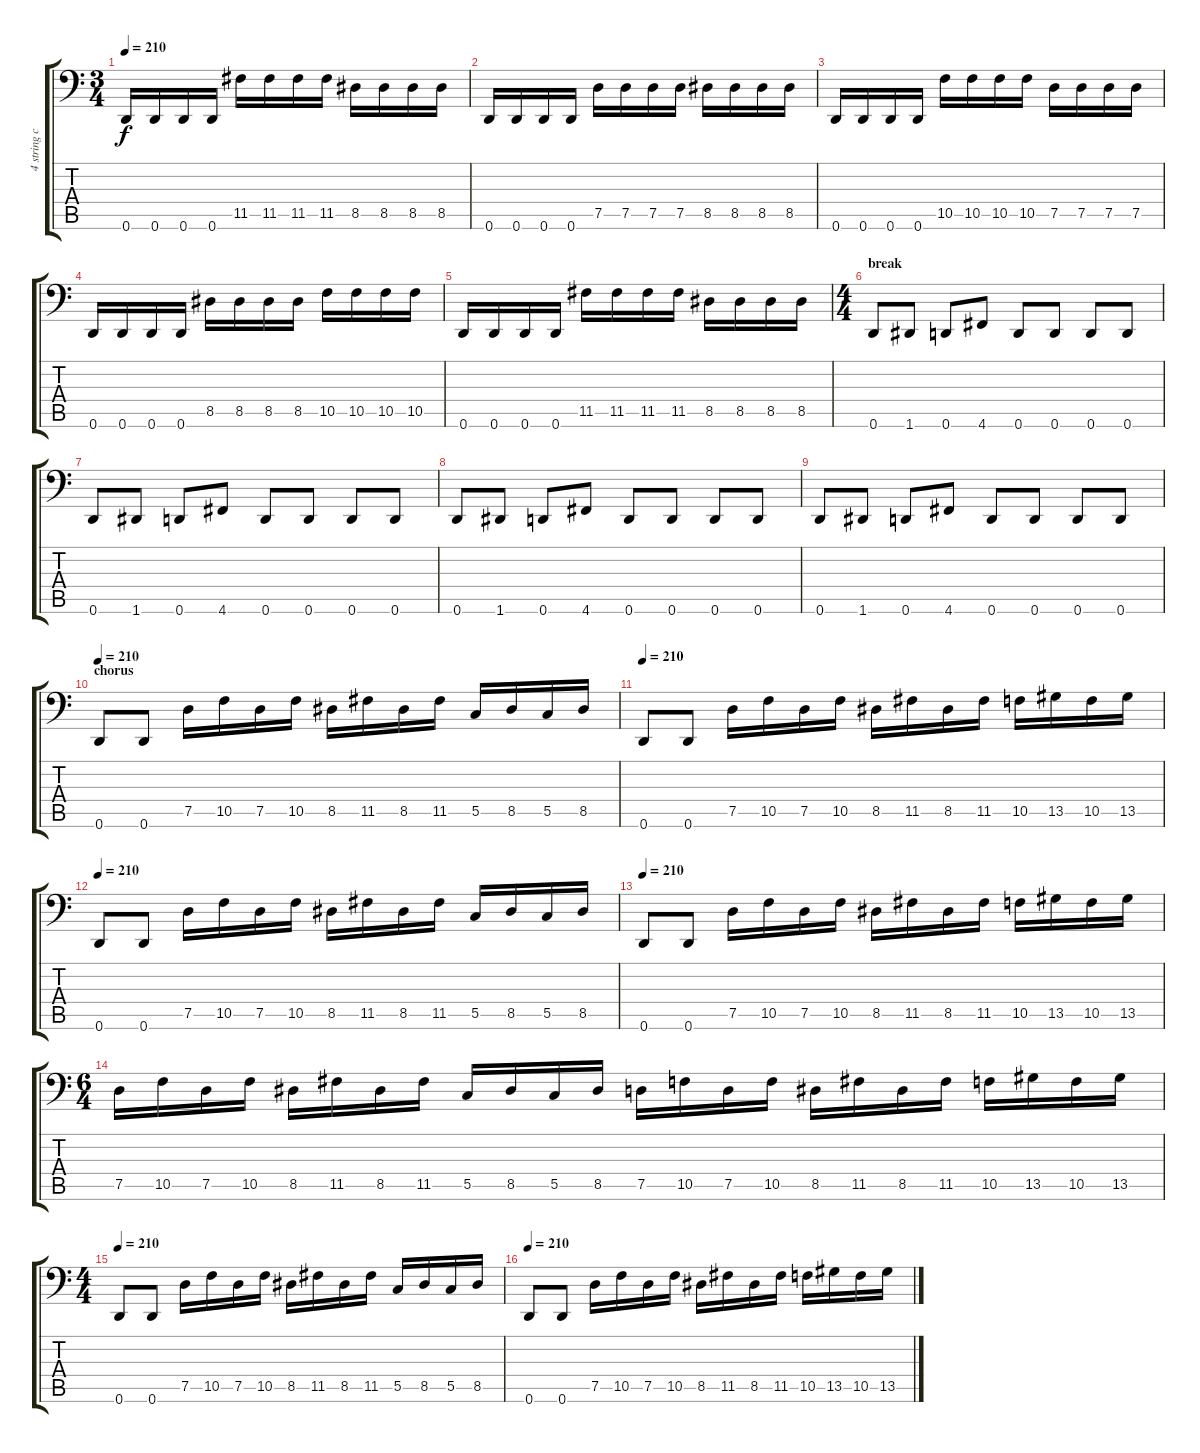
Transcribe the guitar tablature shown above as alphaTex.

\track ("4 string crushfuck" "4 string c") {instrument electricbassfinger}
\staff {score tabs}
\tuning (D3 A2 F2 C2 G1 D1) {hide}
\ts (3 4)
\tempo 210
\clef f4
\ks c
0.6.16{dy f} 0.6.16 0.6.16 0.6.16 11.5.16 11.5.16 11.5.16 11.5.16 8.5.16 8.5.16 8.5.16 8.5.16 |
0.6.16 0.6.16 0.6.16 0.6.16 7.5.16 7.5.16 7.5.16 7.5.16 8.5.16 8.5.16 8.5.16 8.5.16 |
0.6.16 0.6.16 0.6.16 0.6.16 10.5.16 10.5.16 10.5.16 10.5.16 7.5.16 7.5.16 7.5.16 7.5.16 |
0.6.16 0.6.16 0.6.16 0.6.16 8.5.16 8.5.16 8.5.16 8.5.16 10.5.16 10.5.16 10.5.16 10.5.16 |
0.6.16 0.6.16 0.6.16 0.6.16 11.5.16 11.5.16 11.5.16 11.5.16 8.5.16 8.5.16 8.5.16 8.5.16 |
\ts (4 4)
\section ("" "break")
0.6.8 1.6.8 0.6.8 4.6.8 0.6.8 0.6.8 0.6.8 0.6.8 |
0.6.8 1.6.8 0.6.8 4.6.8 0.6.8 0.6.8 0.6.8 0.6.8 |
0.6.8 1.6.8 0.6.8 4.6.8 0.6.8 0.6.8 0.6.8 0.6.8 |
0.6.8 1.6.8 0.6.8 4.6.8 0.6.8 0.6.8 0.6.8 0.6.8 |
\section ("" "chorus")
\tempo 210
0.6.8 0.6.8 7.5.16 10.5.16 7.5.16 10.5.16 8.5.16 11.5.16 8.5.16 11.5.16 5.5.16 8.5.16 5.5.16 8.5.16 |
\tempo 210
0.6.8 0.6.8 7.5.16 10.5.16 7.5.16 10.5.16 8.5.16 11.5.16 8.5.16 11.5.16 10.5.16 13.5.16 10.5.16 13.5.16 |
\tempo 210
0.6.8 0.6.8 7.5.16 10.5.16 7.5.16 10.5.16 8.5.16 11.5.16 8.5.16 11.5.16 5.5.16 8.5.16 5.5.16 8.5.16 |
\tempo 210
0.6.8 0.6.8 7.5.16 10.5.16 7.5.16 10.5.16 8.5.16 11.5.16 8.5.16 11.5.16 10.5.16 13.5.16 10.5.16 13.5.16 |
\ts (6 4)
7.5.16 10.5.16 7.5.16 10.5.16 8.5.16 11.5.16 8.5.16 11.5.16 5.5.16 8.5.16 5.5.16 8.5.16 7.5.16 10.5.16 7.5.16 10.5.16 8.5.16 11.5.16 8.5.16 11.5.16 10.5.16 13.5.16 10.5.16 13.5.16 |
\ts (4 4)
\tempo 210
0.6.8 0.6.8 7.5.16 10.5.16 7.5.16 10.5.16 8.5.16 11.5.16 8.5.16 11.5.16 5.5.16 8.5.16 5.5.16 8.5.16 |
\tempo 210
0.6.8 0.6.8 7.5.16 10.5.16 7.5.16 10.5.16 8.5.16 11.5.16 8.5.16 11.5.16 10.5.16 13.5.16 10.5.16 13.5.16
